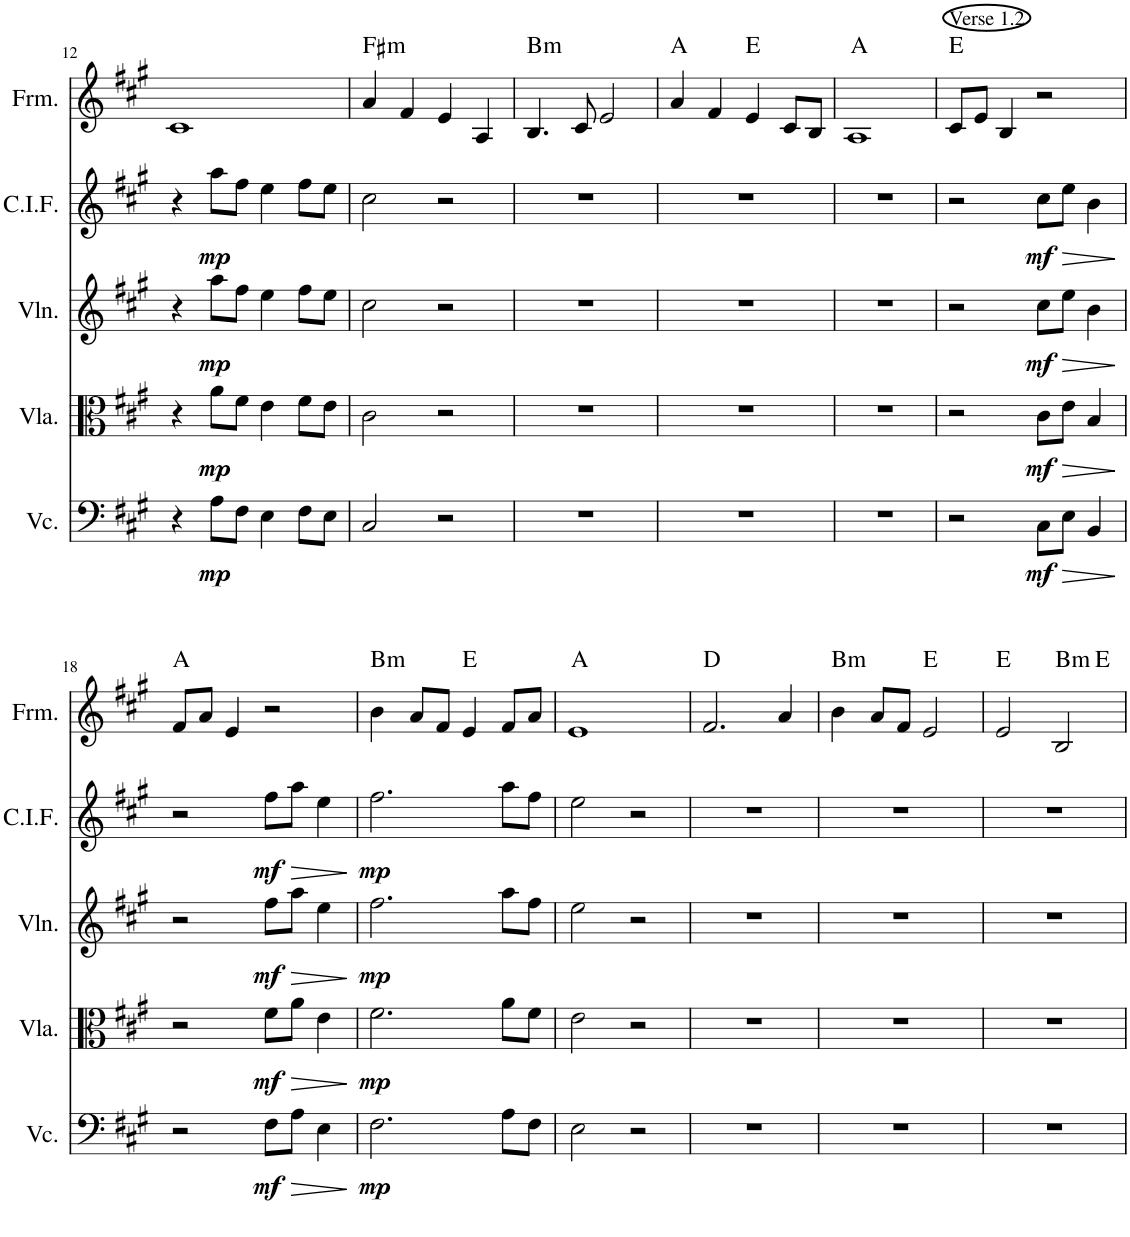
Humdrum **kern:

**kern	**dynam	**kern	**dynam	**kern	**dynam	**kern	**dynam	**kern	**harte
*part5	*part5	*part4	*part4	*part3	*part3	*part2	*part2	*part1	*part1
*staff5	*staff5	*staff4	*staff4	*staff3	*staff3	*staff2	*staff2	*staff1	*
*I"Violoncello	*	*I"Viola	*	*I"Violin	*	*I"Chinese Instruments Form	*	*I"Form	*
*I'Vc.	*	*I'Vla.	*	*I'Vln.	*	*I'C.I.F.	*	*I'Frm.	*
!!LO:PB:g=z
*clefF4	*	*clefC3	*	*clefG2	*	*clefG2	*	*clefG2	*
*k[f#c#g#]	*	*k[f#c#g#]	*	*k[f#c#g#]	*	*k[f#c#g#]	*	*k[f#c#g#]	*
*M4/4	*	*M4/4	*	*M4/4	*	*M4/4	*	*M4/4	*
=12	=12	=12	=12	=12	=12	=12	=12	=12	=12
4r	.	4r	.	4r	.	4r	.	1c#	.
!	!LO:DY:b	!	!LO:DY:b	!	!LO:DY:b	!	!LO:DY:b	!	!
8A\L	mp	8a\L	mp	8aa\L	mp	8aa\L	mp	.	.
8F#\J	.	8f#\J	.	8ff#\J	.	8ff#\J	.	.	.
4E\	.	4e\	.	4ee\	.	4ee\	.	.	.
8F#\L	.	8f#\L	.	8ff#\L	.	8ff#\L	.	.	.
8E\J	.	8e\J	.	8ee\J	.	8ee\J	.	.	.
=13	=13	=13	=13	=13	=13	=13	=13	=13	=13
!	!	!	!	!	!	!	!	!	!LO:H:kt=m
2C#/	.	2c#\	.	2cc#\	.	2cc#\	.	4a/	F#:min
.	.	.	.	.	.	.	.	4f#/	.
2r	.	2r	.	2r	.	2r	.	4e/	.
.	.	.	.	.	.	.	.	4A/	.
=14	=14	=14	=14	=14	=14	=14	=14	=14	=14
!	!	!	!	!	!	!	!	!	!LO:H:kt=m
1r	.	1r	.	1r	.	1r	.	4.B/	B:min
.	.	.	.	.	.	.	.	8c#/	.
.	.	.	.	.	.	.	.	2e/	.
=15	=15	=15	=15	=15	=15	=15	=15	=15	=15
1r	.	1r	.	1r	.	1r	.	4a/	A:maj
.	.	.	.	.	.	.	.	4f#/	.
.	.	.	.	.	.	.	.	4e/	E:maj
.	.	.	.	.	.	.	.	8c#/L	.
.	.	.	.	.	.	.	.	8B/J	.
=16	=16	=16	=16	=16	=16	=16	=16	=16	=16
1r	.	1r	.	1r	.	1r	.	1A	A:maj
=17	=17	=17	=17	=17	=17	=17	=17	=17	=17
!	!	!	!	!	!	!	!	!LO:TX:a:t=Verse 1.2	!
2r	.	2r	.	2r	.	2r	.	8c#/L	E:maj
.	.	.	.	.	.	.	.	8e/J	.
.	.	.	.	.	.	.	.	4B/	.
!	!LO:DY:b	!	!LO:DY:b	!	!LO:DY:b	!	!LO:DY:b	!	!
8C#\L	mf	8c#\L	mf	8cc#\L	mf	8cc#\L	mf	2r	.
!	!LO:HP:b	!	!LO:HP:b	!	!LO:HP:b	!	!LO:HP:b	!	!
8E\J	>	8e\J	>	8ee\J	>	8ee\J	>	.	.
4BB/	.	4B/	.	4b\	.	4b\	.	.	.
.	]	.	]	.	]	.	]	.	.
!!LO:LB:g=z
=18	=18	=18	=18	=18	=18	=18	=18	=18	=18
2r	.	2r	.	2r	.	2r	.	8f#/L	A:maj
.	.	.	.	.	.	.	.	8a/J	.
.	.	.	.	.	.	.	.	4e/	.
!	!LO:DY:b	!	!LO:DY:b	!	!LO:DY:b	!	!LO:DY:b	!	!
8F#\L	mf	8f#\L	mf	8ff#\L	mf	8ff#\L	mf	2r	.
!	!LO:HP:b	!	!LO:HP:b	!	!LO:HP:b	!	!LO:HP:b	!	!
8A\J	>	8a\J	>	8aa\J	>	8aa\J	>	.	.
4E\	.	4e\	.	4ee\	.	4ee\	.	.	.
.	]	.	]	.	]	.	]	.	.
=19	=19	=19	=19	=19	=19	=19	=19	=19	=19
!	!LO:DY:b	!	!LO:DY:b	!	!LO:DY:b	!	!LO:DY:b	!	!LO:H:kt=m
2.F#\	mp	2.f#\	mp	2.ff#\	mp	2.ff#\	mp	4b\	B:min
.	.	.	.	.	.	.	.	8a/L	.
.	.	.	.	.	.	.	.	8f#/J	.
.	.	.	.	.	.	.	.	4e/	E:maj
8A\L	.	8a\L	.	8aa\L	.	8aa\L	.	8f#/L	.
8F#\J	.	8f#\J	.	8ff#\J	.	8ff#\J	.	8a/J	.
=20	=20	=20	=20	=20	=20	=20	=20	=20	=20
2E\	.	2e\	.	2ee\	.	2ee\	.	1e	A:maj
2r	.	2r	.	2r	.	2r	.	.	.
=21	=21	=21	=21	=21	=21	=21	=21	=21	=21
1r	.	1r	.	1r	.	1r	.	2.f#/	D:maj
.	.	.	.	.	.	.	.	4a/	.
=22	=22	=22	=22	=22	=22	=22	=22	=22	=22
!	!	!	!	!	!	!	!	!	!LO:H:kt=m
1r	.	1r	.	1r	.	1r	.	4b\	B:min
.	.	.	.	.	.	.	.	8a/L	.
.	.	.	.	.	.	.	.	8f#/J	.
.	.	.	.	.	.	.	.	2e/	E:maj
=23	=23	=23	=23	=23	=23	=23	=23	=23	=23
*	*	*	*	*	*	*	*	*^	*
1r	.	1r	.	1r	.	1r	.	2e/	2.ryy	E:maj
!	!	!	!	!	!	!	!	!	!	!LO:H:kt=m
.	.	.	.	.	.	.	.	2B/	.	B:min
.	.	.	.	.	.	.	.	.	4ryy	E:maj
*	*	*	*	*	*	*	*	*v	*v	*
=	=	=	=	=	=	=	=	=	=
*-	*-	*-	*-	*-	*-	*-	*-	*-	*-
